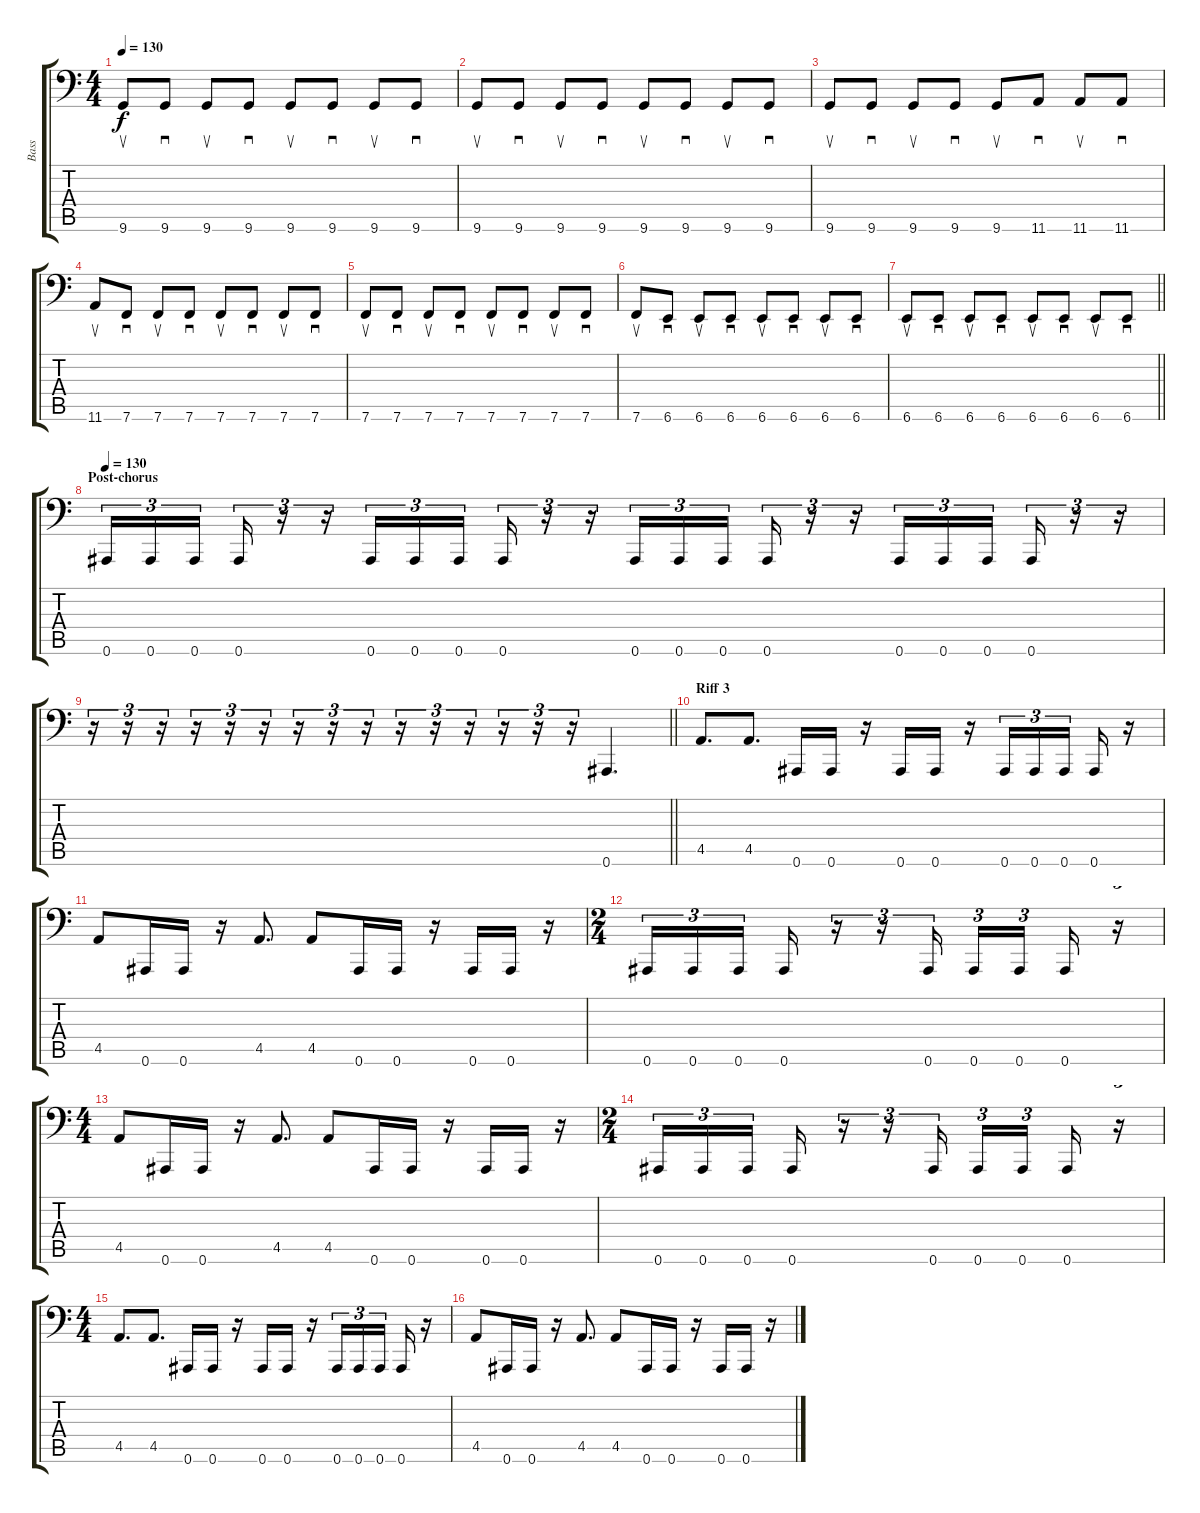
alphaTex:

\track ("Bass" "Bass") {instrument electricbassfinger}
\staff {score tabs}
\tuning (C3 G2 Eb2 Bb1 F1 Bb0) {hide}
\ts (4 4)
\tempo 130
\clef f4
\ks c
9.6.8{su dy f} 9.6.8{sd} 9.6.8{su} 9.6.8{sd} 9.6.8{su} 9.6.8{sd} 9.6.8{su} 9.6.8{sd} |
9.6.8{su} 9.6.8{sd} 9.6.8{su} 9.6.8{sd} 9.6.8{su} 9.6.8{sd} 9.6.8{su} 9.6.8{sd} |
9.6.8{su} 9.6.8{sd} 9.6.8{su} 9.6.8{sd} 9.6.8{su} 11.6.8{sd} 11.6.8{su} 11.6.8{sd} |
11.6.8{su} 7.6.8{sd} 7.6.8{su} 7.6.8{sd} 7.6.8{su} 7.6.8{sd} 7.6.8{su} 7.6.8{sd} |
7.6.8{su} 7.6.8{sd} 7.6.8{su} 7.6.8{sd} 7.6.8{su} 7.6.8{sd} 7.6.8{su} 7.6.8{sd} |
7.6.8{su} 6.6.8{sd} 6.6.8{su} 6.6.8{sd} 6.6.8{su} 6.6.8{sd} 6.6.8{su} 6.6.8{sd} |
\barLineRight lightlight
6.6.8{su} 6.6.8{sd} 6.6.8{su} 6.6.8{sd} 6.6.8{su} 6.6.8{sd} 6.6.8{su} 6.6.8{sd} |
\section ("" "Post-chorus")
\tempo 130
0.6.16{tu (3 2)} 0.6.16{tu (3 2)} 0.6.16{tu (3 2) beam splitsecondary} 0.6.16{tu (3 2)} r.16{tu (3 2)} r.16{tu (3 2)} 0.6.16{tu (3 2)} 0.6.16{tu (3 2)} 0.6.16{tu (3 2) beam splitsecondary} 0.6.16{tu (3 2)} r.16{tu (3 2)} r.16{tu (3 2)} 0.6.16{tu (3 2)} 0.6.16{tu (3 2)} 0.6.16{tu (3 2) beam splitsecondary} 0.6.16{tu (3 2)} r.16{tu (3 2)} r.16{tu (3 2)} 0.6.16{tu (3 2)} 0.6.16{tu (3 2)} 0.6.16{tu (3 2) beam splitsecondary} 0.6.16{tu (3 2)} r.16{tu (3 2)} r.16{tu (3 2)} |
\barLineRight lightlight
r.16{tu (3 2)} r.16{tu (3 2)} r.16{tu (3 2)} r.16{tu (3 2)} r.16{tu (3 2)} r.16{tu (3 2)} r.16{tu (3 2)} r.16{tu (3 2)} r.16{tu (3 2)} r.16{tu (3 2)} r.16{tu (3 2)} r.16{tu (3 2)} r.16{tu (3 2)} r.16{tu (3 2)} r.16{tu (3 2)} 0.6.4{d} |
\section ("" "Riff 3")
4.5.8{d} 4.5.8{d} 0.6.16 0.6.16 r.16 0.6.16 0.6.16 r.16 0.6.16{tu (3 2)} 0.6.16{tu (3 2)} 0.6.16{tu (3 2) beam splitsecondary} 0.6.16 r.16 |
4.5.8 0.6.16 0.6.16 r.16 4.5.8{d} 4.5.8 0.6.16 0.6.16 r.16 0.6.16 0.6.16 r.16 |
\ts (2 4)
0.6.16{tu (3 2)} 0.6.16{tu (3 2)} 0.6.16{tu (3 2) beam splitsecondary} 0.6.16 r.16{tu (3 2)} r.16{tu (3 2)} 0.6.16{tu (3 2) beam splitsecondary} 0.6.16{tu (3 2)} 0.6.16{tu (3 2) beam splitsecondary} 0.6.16 r.16{tu (3 2)} |
\ts (4 4)
4.5.8 0.6.16 0.6.16 r.16 4.5.8{d} 4.5.8 0.6.16 0.6.16 r.16 0.6.16 0.6.16 r.16 |
\ts (2 4)
0.6.16{tu (3 2)} 0.6.16{tu (3 2)} 0.6.16{tu (3 2) beam splitsecondary} 0.6.16 r.16{tu (3 2)} r.16{tu (3 2)} 0.6.16{tu (3 2) beam splitsecondary} 0.6.16{tu (3 2)} 0.6.16{tu (3 2) beam splitsecondary} 0.6.16 r.16{tu (3 2)} |
\ts (4 4)
4.5.8{d} 4.5.8{d} 0.6.16 0.6.16 r.16 0.6.16 0.6.16 r.16 0.6.16{tu (3 2)} 0.6.16{tu (3 2)} 0.6.16{tu (3 2) beam splitsecondary} 0.6.16 r.16 |
4.5.8 0.6.16 0.6.16 r.16 4.5.8{d} 4.5.8 0.6.16 0.6.16 r.16 0.6.16 0.6.16 r.16
